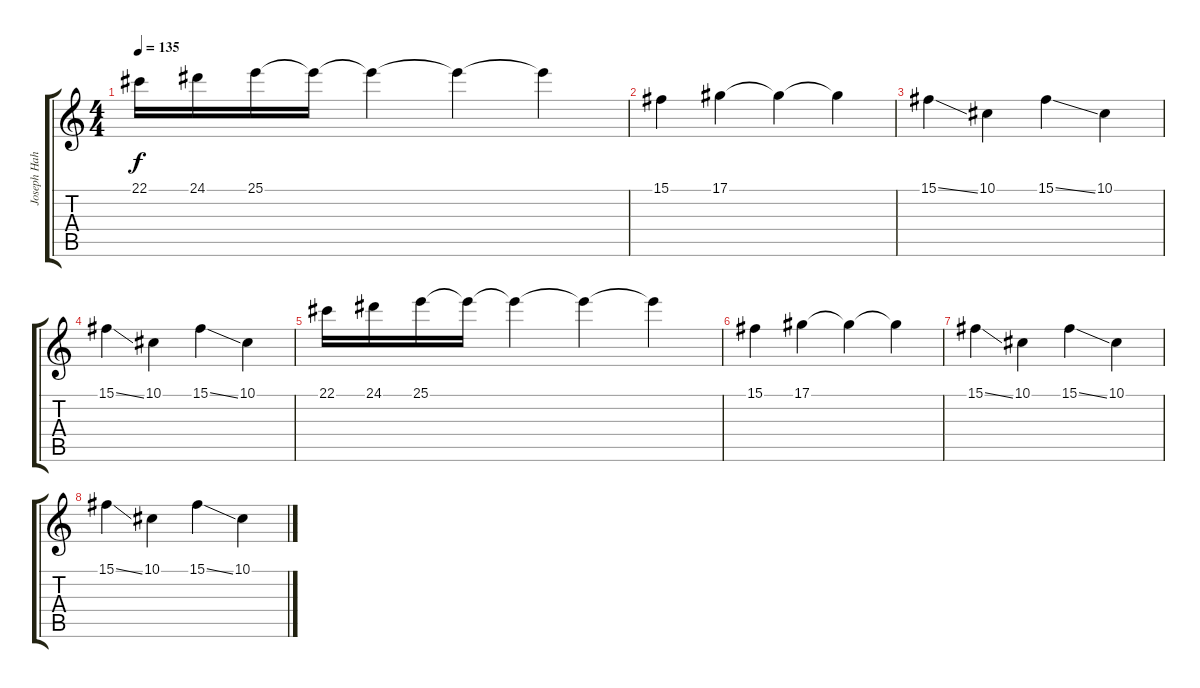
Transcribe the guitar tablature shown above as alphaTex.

\track ("Joseph Hahn (Sampler)" "Joseph Hah") {instrument stringensemble1}
\staff {score tabs}
\tuning (Eb4 Bb3 Gb3 Db3 Ab2 Db2) {hide}
\ts (4 4)
\tempo 135
\clef g2
\ks c
22.1.16{dy f} 24.1.16 25.1.16 25.1{t}.16 25.1{t}.4 25.1{t}.4 25.1{t}.4 |
15.1.4 17.1.4 17.1{t}.4 17.1{t}.4 |
15.1{ss}.4 10.1.4 15.1{ss}.4 10.1.4 |
15.1{ss}.4 10.1.4 15.1{ss}.4 10.1.4 |
22.1.16 24.1.16 25.1.16 25.1{t}.16 25.1{t}.4 25.1{t}.4 25.1{t}.4 |
15.1.4 17.1.4 17.1{t}.4 17.1{t}.4 |
15.1{ss}.4 10.1.4 15.1{ss}.4 10.1.4 |
15.1{ss}.4 10.1.4 15.1{ss}.4 10.1.4
